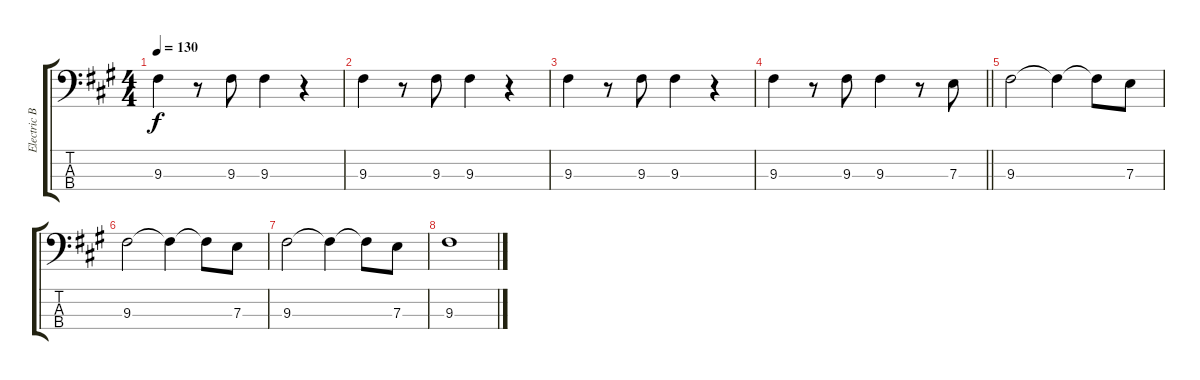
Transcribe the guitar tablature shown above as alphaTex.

\track ("Electric Bass" "Electric B") {instrument electricbasspick}
\staff {score tabs}
\tuning (G2 D2 A1 E1) {hide}
\ts (4 4)
\tempo 130
\clef f4
\ks a
9.3.4{dy f} r.8 9.3.8 9.3.4 r.4 |
9.3.4 r.8 9.3.8 9.3.4 r.4 |
9.3.4 r.8 9.3.8 9.3.4 r.4 |
\barLineRight lightlight
9.3.4 r.8 9.3.8 9.3.4 r.8 7.3.8 |
9.3.2 9.3{t}.4 9.3{t}.8 7.3.8 |
9.3.2 9.3{t}.4 9.3{t}.8 7.3.8 |
9.3.2 9.3{t}.4 9.3{t}.8 7.3.8 |
9.3.1
